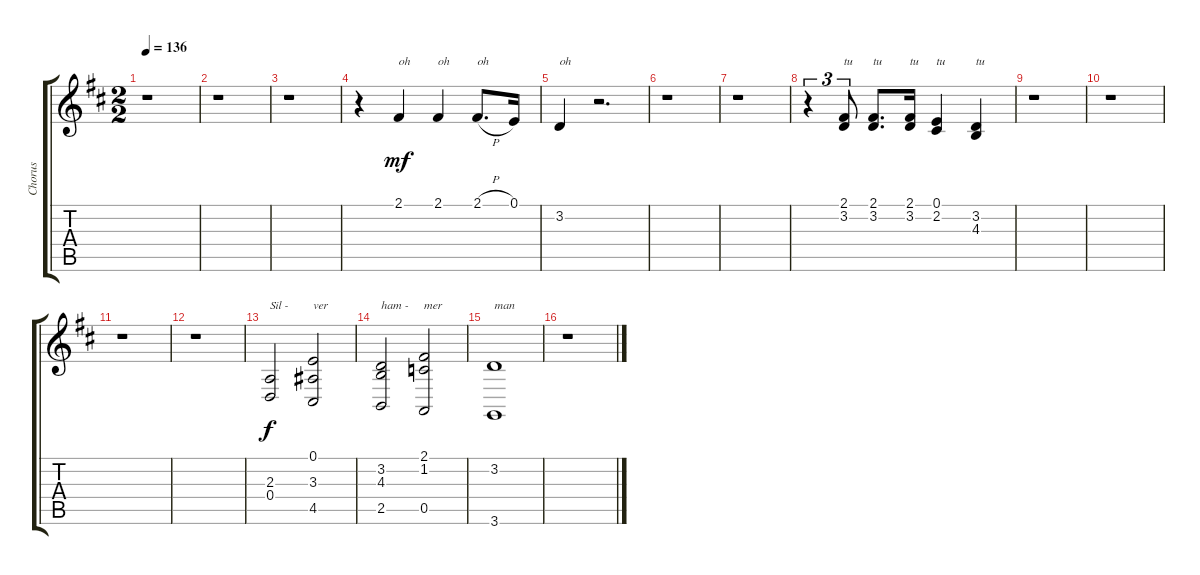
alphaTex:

\track ("Chorus " "Chorus ") {instrument altosax}
\staff {score tabs}
\tuning (E4 B3 G3 D3 A2 E2) {hide}
\ts (2 2)
\tempo 136
\clef g2
\ks d
r.1{dy mf} |
r.1 |
r.1 |
r.4 2.1.4{txt "oh"} 2.1.4{txt "oh"} 2.1{h}.8{d txt "oh"} 0.1.16 |
3.2.4{txt "oh"} r.2{d} |
r.1 |
r.1 |
r.4{tu (3 2)} (2.1 3.2).8{tu (3 2) txt "tu" beam split} (2.1 3.2).8{d txt "tu" beam merge} (2.1 3.2).16{txt "tu"} (0.1 2.2).4{txt "tu"} (3.2 4.3).4{txt "tu"} |
r.1 |
r.1 |
r.1 |
r.1 |
(2.3 0.4).2{txt "Sil -" dy f} (0.1 3.3 4.5).2{txt "ver"} |
(3.2 4.3 2.5).2{txt "ham -"} (2.1 1.2 0.5).2{txt "mer"} |
(3.2 3.6).1{txt "man"} |
r.1
